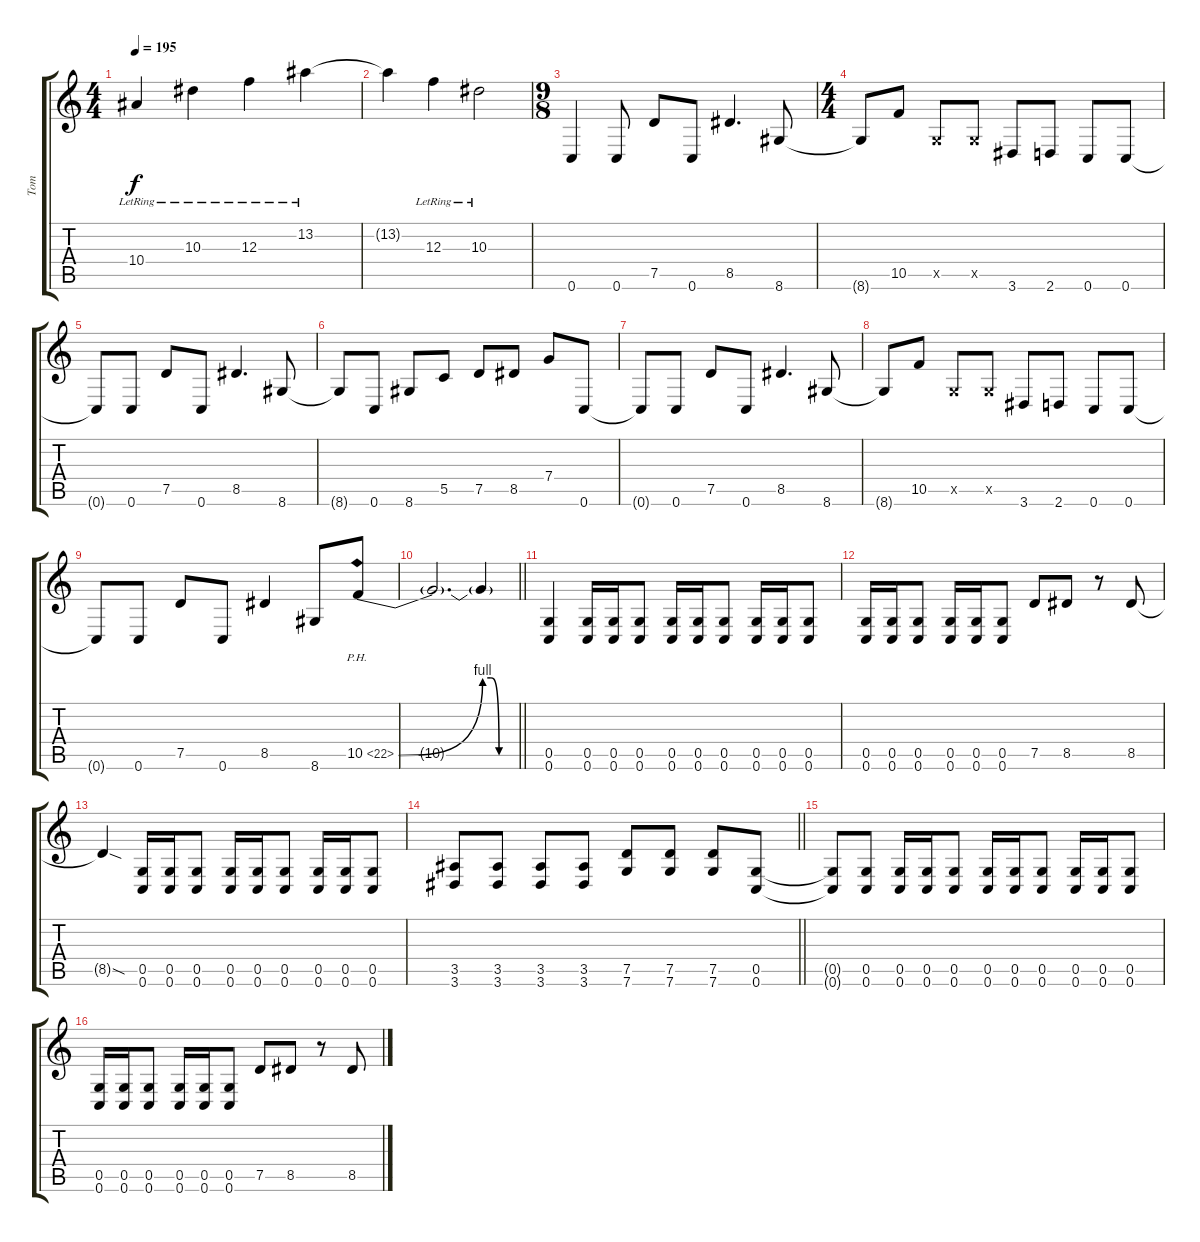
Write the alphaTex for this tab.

\track ("Tom" "Tom") {instrument distortionguitar}
\staff {score tabs}
\tuning (D4 A3 F3 C3 G2 C2) {hide}
\ts (4 4)
\tempo 195
\clef g2
\ks c
10.4{lr}.4{dy f} 10.3{lr}.4 12.3{lr}.4 13.2{lr}.4 |
13.2{t}.4 12.3{lr}.4 10.3{lr}.2 |
\ts (9 8)
0.6.4 0.6.8 7.5.8 0.6.8 8.5.4{d} 8.6.8 |
\ts (4 4)
8.6{t}.8 10.5.8 0.5{x}.8 0.5{x}.8 3.6.8 2.6.8 0.6.8 0.6.8 |
0.6{t}.8 0.6.8 7.5.8 0.6.8 8.5.4{d} 8.6.8 |
8.6{t}.8 0.6.8 8.6.8 5.5.8 7.5.8 8.5.8 7.4.8 0.6.8 |
0.6{t}.8 0.6.8 7.5.8 0.6.8 8.5.4{d} 8.6.8 |
8.6{t}.8 10.5.8 0.5{x}.8 0.5{x}.8 3.6.8 2.6.8 0.6.8 0.6.8 |
0.6{t}.8 0.6.8 7.5.8 0.6.8 8.5.4 8.6.8 10.5{be (bend 0 0 60 4) ph 12}.8 |
\barLineRight lightlight
10.5{t}.2{d} 10.5{be (custom 0 4 15 4 30 0 60 0) t}.4 |
(0.5 0.6).4 (0.5 0.6).16 (0.5 0.6).16 (0.5 0.6).8 (0.5 0.6).16 (0.5 0.6).16 (0.5 0.6).8 (0.5 0.6).16 (0.5 0.6).16 (0.5 0.6).8 |
(0.5 0.6).16 (0.5 0.6).16 (0.5 0.6).8 (0.5 0.6).16 (0.5 0.6).16 (0.5 0.6).8 7.5.8 8.5.8 r.8 8.5.8 |
8.5{sod t}.4 (0.5 0.6).16 (0.5 0.6).16 (0.5 0.6).8 (0.5 0.6).16 (0.5 0.6).16 (0.5 0.6).8 (0.5 0.6).16 (0.5 0.6).16 (0.5 0.6).8 |
\barLineRight lightlight
(3.5 3.6).8 (3.5 3.6).8 (3.5 3.6).8 (3.5 3.6).8 (7.5 7.6).8 (7.5 7.6).8 (7.5 7.6).8 (0.5 0.6).8 |
(0.5{t} 0.6{t}).8 (0.5 0.6).8 (0.5 0.6).16 (0.5 0.6).16 (0.5 0.6).8 (0.5 0.6).16 (0.5 0.6).16 (0.5 0.6).8 (0.5 0.6).16 (0.5 0.6).16 (0.5 0.6).8 |
(0.5 0.6).16 (0.5 0.6).16 (0.5 0.6).8 (0.5 0.6).16 (0.5 0.6).16 (0.5 0.6).8 7.5.8 8.5.8 r.8 8.5.8
